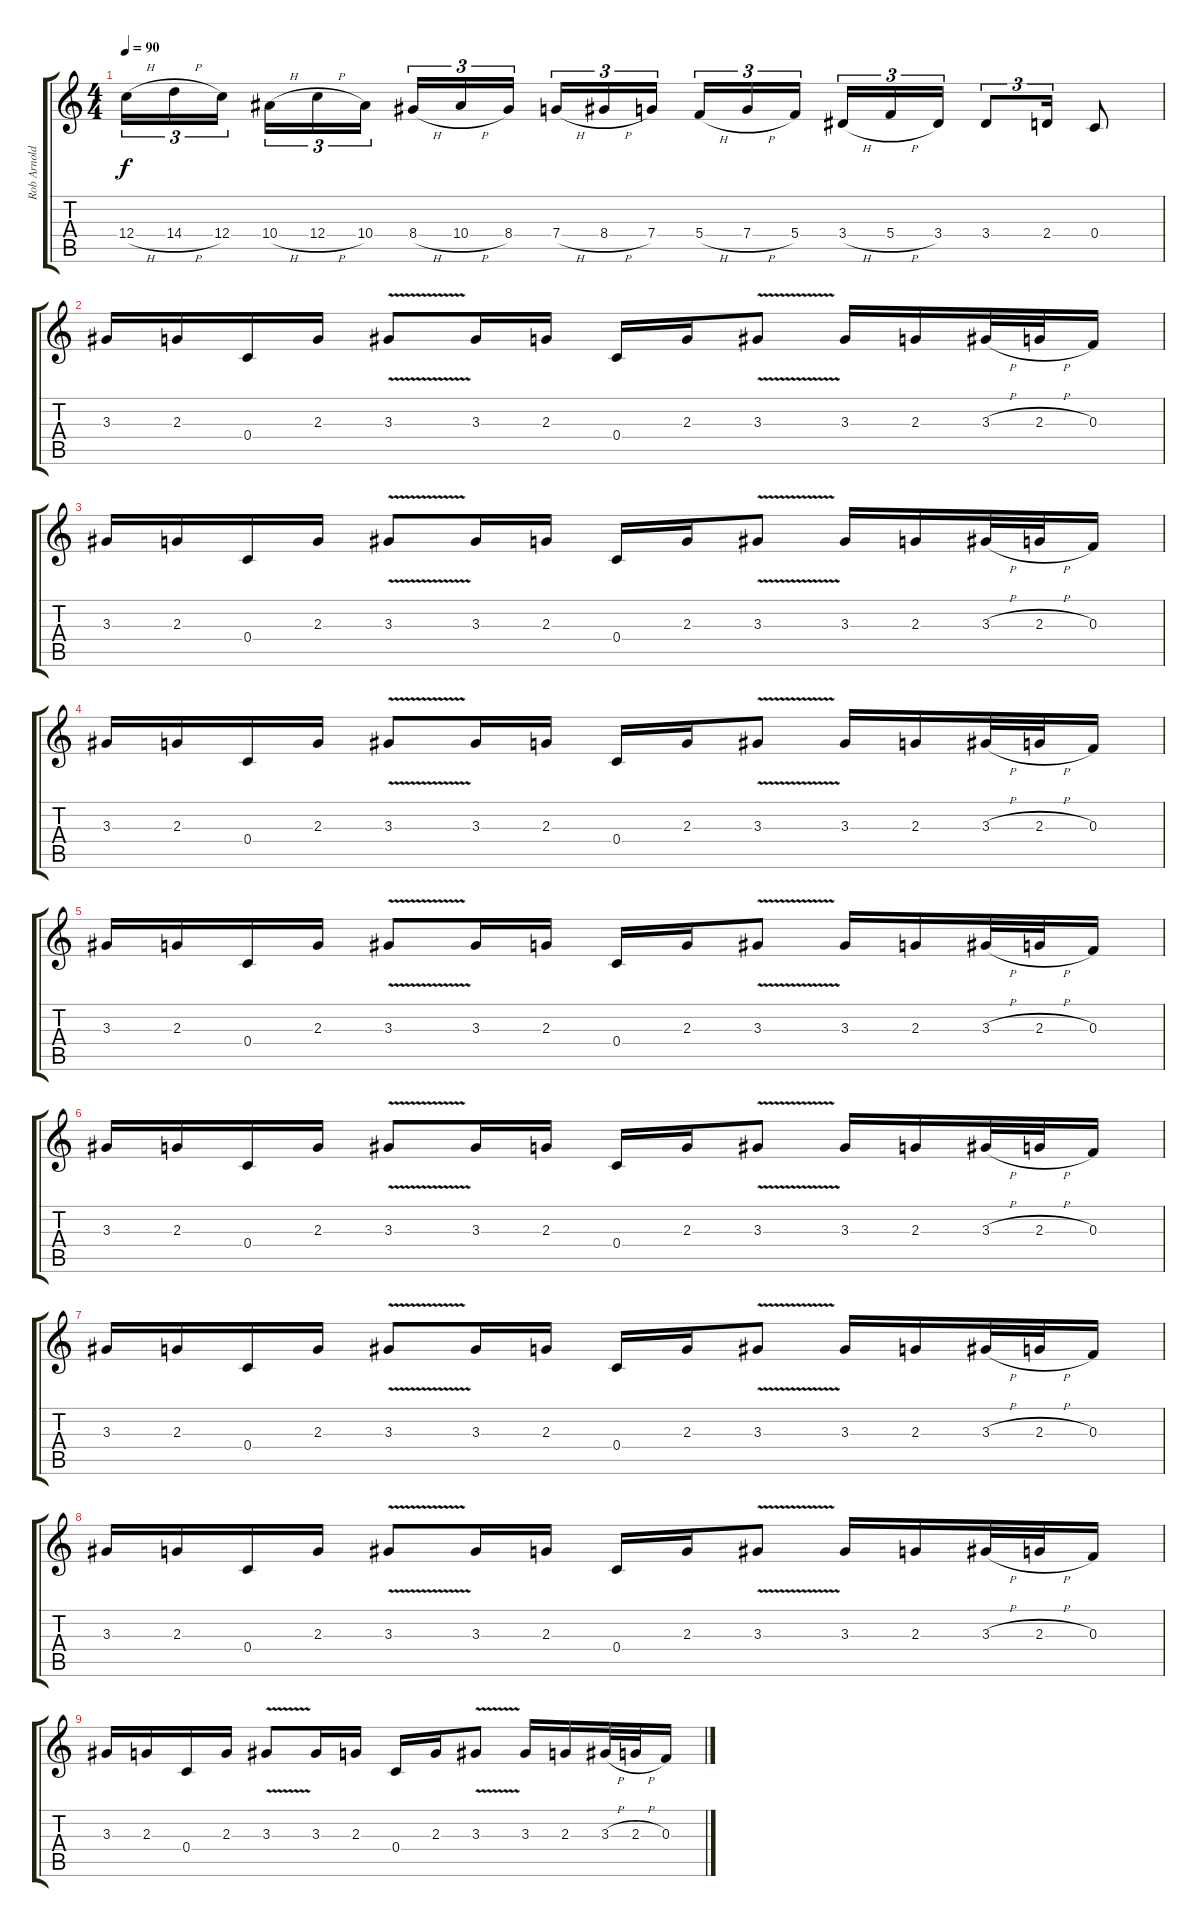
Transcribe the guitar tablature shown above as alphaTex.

\track ("Rob Arnold (lead)" "Rob Arnold") {instrument overdrivenguitar}
\staff {score tabs}
\tuning (D4 A3 F3 C3 G2 C2) {hide}
\ts (4 4)
\tempo 90
\clef g2
\ks c
12.4{h}.16{tu (3 2) dy f} 14.4{h}.16{tu (3 2)} 12.4.16{tu (3 2) beam splitsecondary} 10.4{h}.16{tu (3 2)} 12.4{h}.16{tu (3 2)} 10.4.16{tu (3 2)} 8.4{h}.16{tu (3 2)} 10.4{h}.16{tu (3 2)} 8.4.16{tu (3 2) beam splitsecondary} 7.4{h}.16{tu (3 2)} 8.4{h}.16{tu (3 2)} 7.4.16{tu (3 2)} 5.4{h}.16{tu (3 2)} 7.4{h}.16{tu (3 2)} 5.4.16{tu (3 2) beam splitsecondary} 3.4{h}.16{tu (3 2)} 5.4{h}.16{tu (3 2)} 3.4.16{tu (3 2)} 3.4.8{tu (3 2)} 2.4.16{tu (3 2)} 0.4.8 |
3.3.16 2.3.16 0.4.16 2.3.16 3.3{v}.8 3.3.16 2.3.16 0.4.16 2.3.16 3.3{v}.8 3.3.16 2.3.16 3.3{h}.32 2.3{h}.32 0.3.16 |
3.3.16 2.3.16 0.4.16 2.3.16 3.3{v}.8 3.3.16 2.3.16 0.4.16 2.3.16 3.3{v}.8 3.3.16 2.3.16 3.3{h}.32 2.3{h}.32 0.3.16 |
3.3.16 2.3.16 0.4.16 2.3.16 3.3{v}.8 3.3.16 2.3.16 0.4.16 2.3.16 3.3{v}.8 3.3.16 2.3.16 3.3{h}.32 2.3{h}.32 0.3.16 |
3.3.16 2.3.16 0.4.16 2.3.16 3.3{v}.8 3.3.16 2.3.16 0.4.16 2.3.16 3.3{v}.8 3.3.16 2.3.16 3.3{h}.32 2.3{h}.32 0.3.16 |
3.3.16 2.3.16 0.4.16 2.3.16 3.3{v}.8 3.3.16 2.3.16 0.4.16 2.3.16 3.3{v}.8 3.3.16 2.3.16 3.3{h}.32 2.3{h}.32 0.3.16 |
3.3.16 2.3.16 0.4.16 2.3.16 3.3{v}.8 3.3.16 2.3.16 0.4.16 2.3.16 3.3{v}.8 3.3.16 2.3.16 3.3{h}.32 2.3{h}.32 0.3.16 |
3.3.16 2.3.16 0.4.16 2.3.16 3.3{v}.8 3.3.16 2.3.16 0.4.16 2.3.16 3.3{v}.8 3.3.16 2.3.16 3.3{h}.32 2.3{h}.32 0.3.16 |
3.3.16 2.3.16 0.4.16 2.3.16 3.3{v}.8 3.3.16 2.3.16 0.4.16 2.3.16 3.3{v}.8 3.3.16 2.3.16 3.3{h}.32 2.3{h}.32 0.3.16
